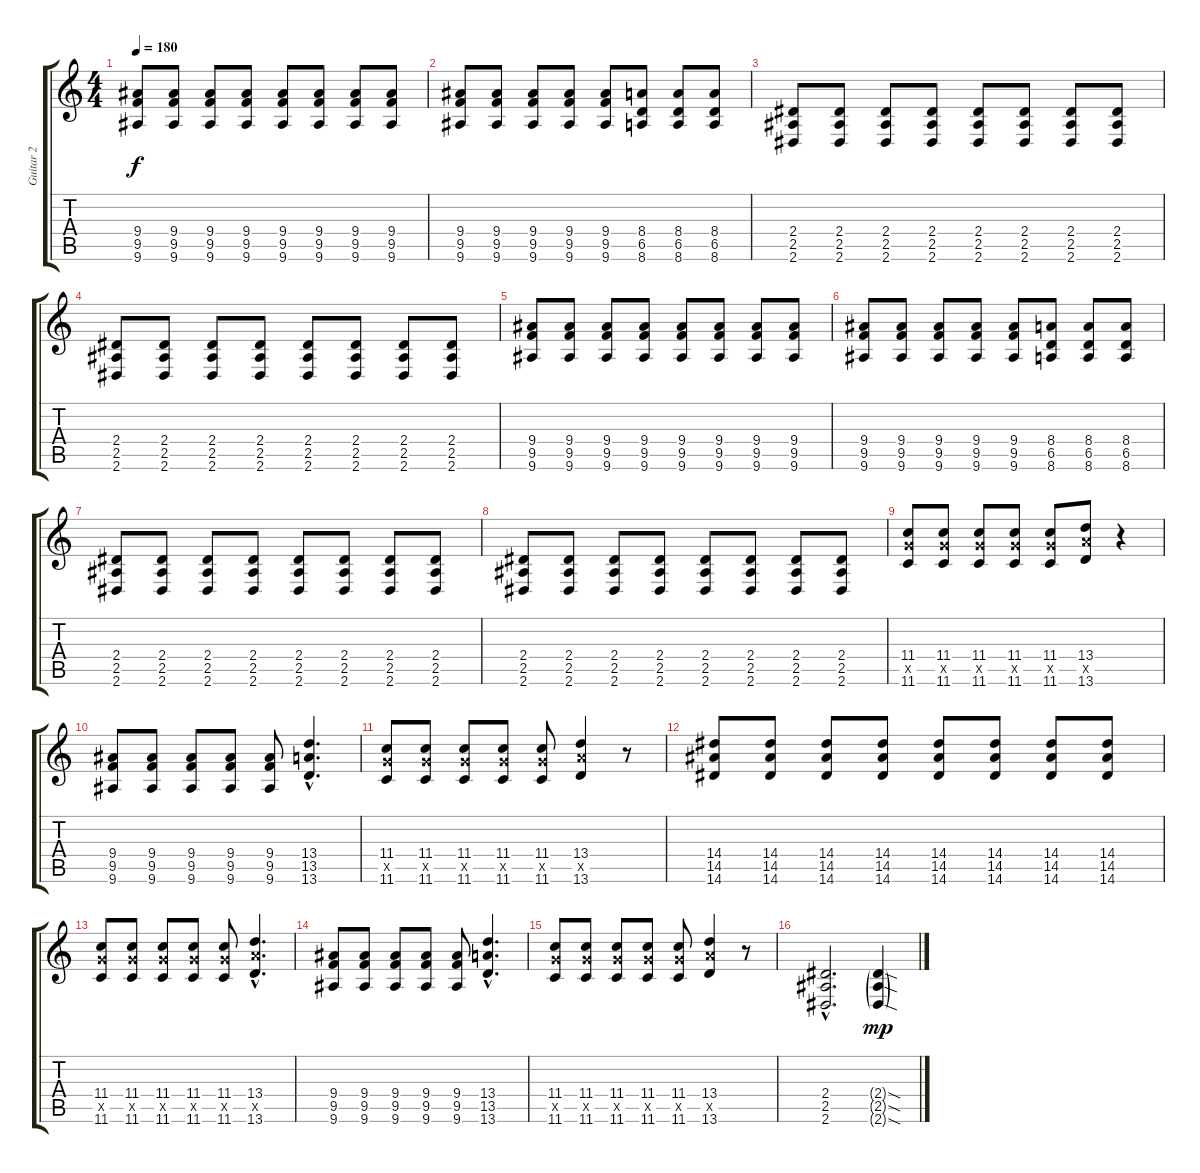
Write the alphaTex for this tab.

\track ("Guitar 2" "Guitar 2") {instrument overdrivenguitar}
\staff {score tabs}
\tuning (Eb4 Bb3 Gb3 Db3 Ab2 Db2) {hide}
\ts (4 4)
\tempo 180
\clef g2
\ks c
(9.4 9.5 9.6).8{dy f} (9.4 9.5 9.6).8 (9.4 9.5 9.6).8 (9.4 9.5 9.6).8 (9.4 9.5 9.6).8 (9.4 9.5 9.6).8 (9.4 9.5 9.6).8 (9.4 9.5 9.6).8 |
(9.4 9.5 9.6).8 (9.4 9.5 9.6).8 (9.4 9.5 9.6).8 (9.4 9.5 9.6).8 (9.4 9.5 9.6).8 (8.4 6.5 8.6).8 (8.4 6.5 8.6).8 (8.4 6.5 8.6).8 |
(2.4 2.5 2.6).8 (2.4 2.5 2.6).8 (2.4 2.5 2.6).8 (2.4 2.5 2.6).8 (2.4 2.5 2.6).8 (2.4 2.5 2.6).8 (2.4 2.5 2.6).8 (2.4 2.5 2.6).8 |
(2.4 2.5 2.6).8 (2.4 2.5 2.6).8 (2.4 2.5 2.6).8 (2.4 2.5 2.6).8 (2.4 2.5 2.6).8 (2.4 2.5 2.6).8 (2.4 2.5 2.6).8 (2.4 2.5 2.6).8 |
(9.4 9.5 9.6).8 (9.4 9.5 9.6).8 (9.4 9.5 9.6).8 (9.4 9.5 9.6).8 (9.4 9.5 9.6).8 (9.4 9.5 9.6).8 (9.4 9.5 9.6).8 (9.4 9.5 9.6).8 |
(9.4 9.5 9.6).8 (9.4 9.5 9.6).8 (9.4 9.5 9.6).8 (9.4 9.5 9.6).8 (9.4 9.5 9.6).8 (8.4 6.5 8.6).8 (8.4 6.5 8.6).8 (8.4 6.5 8.6).8 |
(2.4 2.5 2.6).8 (2.4 2.5 2.6).8 (2.4 2.5 2.6).8 (2.4 2.5 2.6).8 (2.4 2.5 2.6).8 (2.4 2.5 2.6).8 (2.4 2.5 2.6).8 (2.4 2.5 2.6).8 |
(2.4 2.5 2.6).8 (2.4 2.5 2.6).8 (2.4 2.5 2.6).8 (2.4 2.5 2.6).8 (2.4 2.5 2.6).8 (2.4 2.5 2.6).8 (2.4 2.5 2.6).8 (2.4 2.5 2.6).8 |
(11.4 11.5{x} 11.6).8 (11.4 11.5{x} 11.6).8 (11.4 11.5{x} 11.6).8 (11.4 11.5{x} 11.6).8 (11.4 11.5{x} 11.6).8 (13.4 13.5{x} 13.6).8 r.4 |
(9.4 9.5 9.6).8 (9.4 9.5 9.6).8 (9.4 9.5 9.6).8 (9.4 9.5 9.6).8 (9.4 9.5 9.6).8 (13.4{hac} 13.5{hac} 13.6{hac}).4{d} |
(11.4 11.5{x} 11.6).8 (11.4 11.5{x} 11.6).8 (11.4 11.5{x} 11.6).8 (11.4 11.5{x} 11.6).8 (11.4 11.5{x} 11.6).8 (13.4 13.5{x} 13.6).4 r.8 |
(14.4 14.5 14.6).8 (14.4 14.5 14.6).8 (14.4 14.5 14.6).8 (14.4 14.5 14.6).8 (14.4 14.5 14.6).8 (14.4 14.5 14.6).8 (14.4 14.5 14.6).8 (14.4 14.5 14.6).8 |
(11.4 11.5{x} 11.6).8 (11.4 11.5{x} 11.6).8 (11.4 11.5{x} 11.6).8 (11.4 11.5{x} 11.6).8 (11.4 11.5{x} 11.6).8 (13.4{hac} 13.5{hac x} 13.6{hac}).4{d} |
(9.4 9.5 9.6).8 (9.4 9.5 9.6).8 (9.4 9.5 9.6).8 (9.4 9.5 9.6).8 (9.4 9.5 9.6).8 (13.4{hac} 13.5{hac} 13.6{hac}).4{d} |
(11.4 11.5{x} 11.6).8 (11.4 11.5{x} 11.6).8 (11.4 11.5{x} 11.6).8 (11.4 11.5{x} 11.6).8 (11.4 11.5{x} 11.6).8 (13.4 13.5{x} 13.6).4 r.8 |
(2.4{hac} 2.5{hac} 2.6{hac}).2{d} (2.4{sod g} 2.5{sod g} 2.6{sod g}).4{dy mp}
